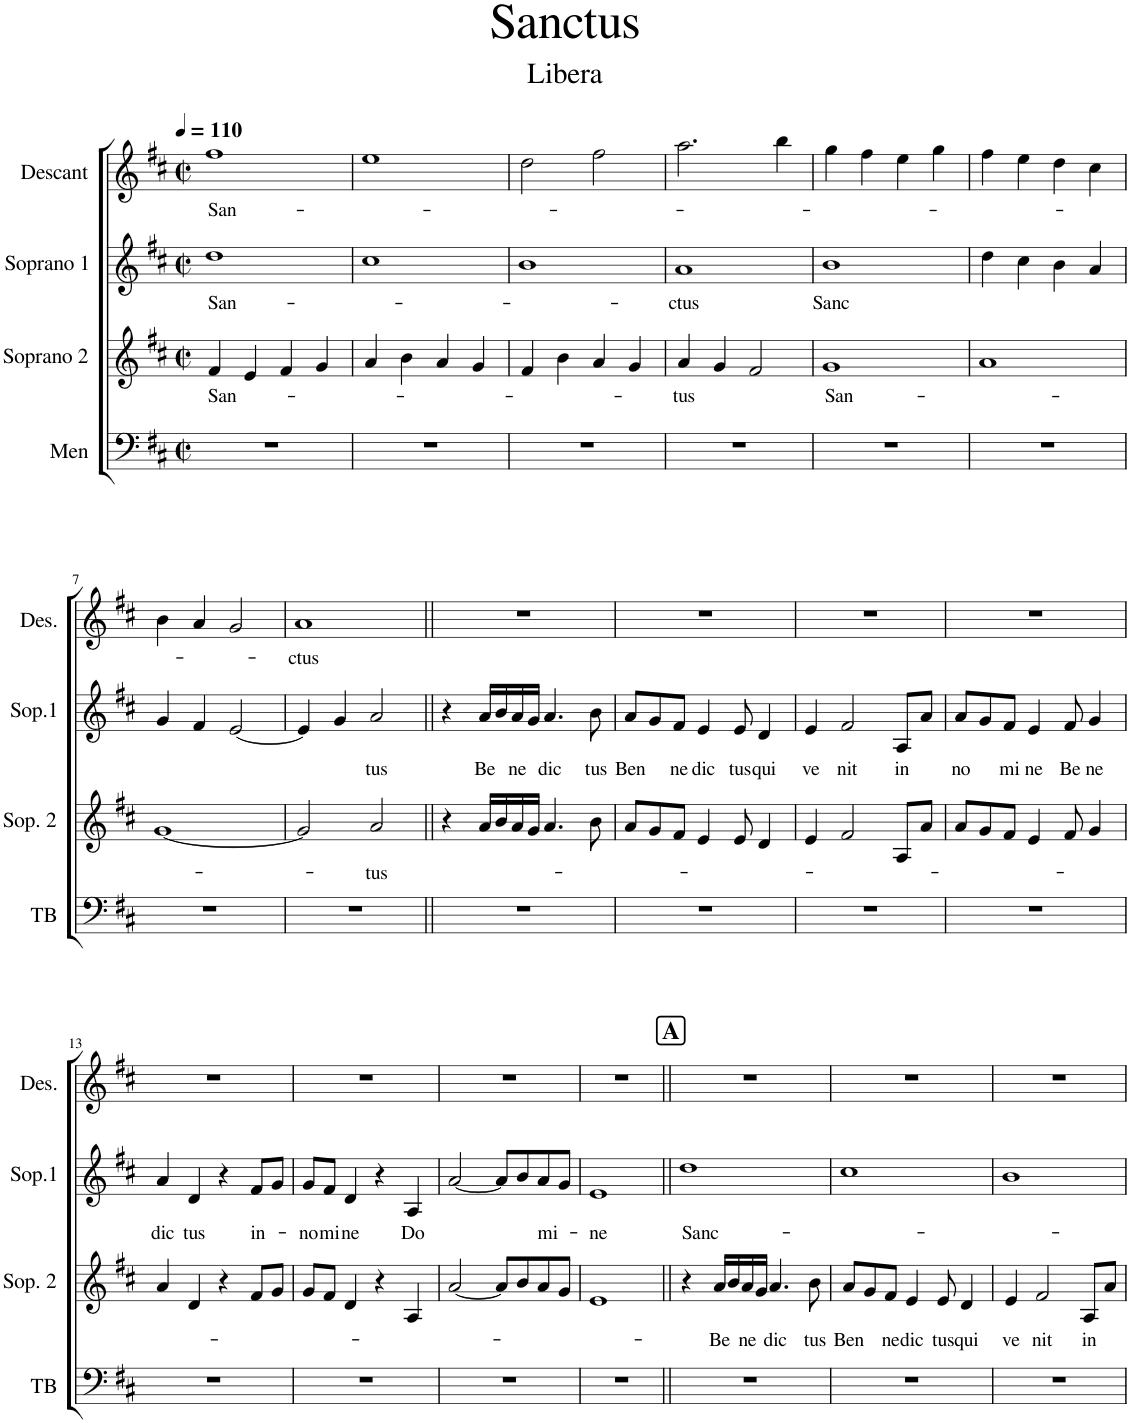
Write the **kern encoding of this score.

**kern	**kern	**text	**kern	**text	**kern	**text
*part4	*part3	*part3	*part2	*part2	*part1	*part1
*staff4	*staff3	*staff3	*staff2	*staff2	*staff1	*staff1
*I"Men	*I"Soprano 2	*	*I"Soprano 1	*	*I"Descant	*
*	*I'Sop. 2	*	*I'Sop.1	*	*I'Des.	*
*clefF4	*clefG2	*	*clefG2	*	*clefG2	*
*k[f#c#]	*k[f#c#]	*	*k[f#c#]	*	*k[f#c#]	*
*M2/2	*M2/2	*	*M2/2	*	*M2/2	*
*met(c|)	*met(c|)	*	*met(c|)	*	*met(c|)	*
*MM110	*MM110	*	*MM110	*	*MM110	*
=1	=1	=1	=1	=1	=1	=1
!	!	!LO:LY:b	!	!LO:LY:b	!	!LO:LY:b
1r	4f#/	San-	1dd	San-	1ff#	San-
.	4e/	.	.	.	.	.
.	4f#/	.	.	.	.	.
.	4g/	.	.	.	.	.
=2	=2	=2	=2	=2	=2	=2
1r	4a/	.	1cc#	.	1ee	.
.	4b\	.	.	.	.	.
.	4a/	.	.	.	.	.
.	4g/	.	.	.	.	.
=3	=3	=3	=3	=3	=3	=3
1r	4f#/	.	1b	.	2dd\	.
.	4b\	.	.	.	.	.
.	4a/	.	.	.	2ff#\	.
.	4g/	.	.	.	.	.
=4	=4	=4	=4	=4	=4	=4
!	!	!LO:LY:b	!	!LO:LY:b	!	!
1r	4a/	tus	1a	-ctus	2.aa\	.
.	4g/	.	.	.	.	.
.	2f#/	.	.	.	.	.
.	.	.	.	.	4bb\	.
=5	=5	=5	=5	=5	=5	=5
!	!	!LO:LY:b	!	!LO:LY:b	!	!
1r	1g	San-	1b	Sanc	4gg\	.
.	.	.	.	.	4ff#\	.
.	.	.	.	.	4ee\	.
.	.	.	.	.	4gg\	.
=6	=6	=6	=6	=6	=6	=6
1r	1a	.	4dd\	.	4ff#\	.
.	.	.	4cc#\	.	4ee\	.
.	.	.	4b\	.	4dd\	.
.	.	.	4a/	.	4cc#\	.
!!LO:LB:g=z
=7	=7	=7	=7	=7	=7	=7
1r	[1g	.	4g/	.	4b\	.
.	.	.	4f#/	.	4a/	.
.	.	.	[2e/	.	2g/	.
=8	=8	=8	=8	=8	=8	=8
!	!	!	!	!	!	!LO:LY:b
1r	2g/]	.	4e/]	.	1a	-ctus
.	.	.	4g/	.	.	.
!	!	!LO:LY:b	!	!LO:LY:b	!	!
.	2a/	tus	2a/	tus	.	.
=9||	=9||	=9||	=9||	=9||	=9||	=9||
1r	4r	.	4r	.	1r	.
!	!	!	!	!LO:LY:b	!	!
.	16a/LL	.	16a/LL	Be	.	.
.	16b/	.	16b/	.	.	.
!	!	!	!	!LO:LY:b	!	!
.	16a/	.	16a/	ne	.	.
.	16g/JJ	.	16g/JJ	.	.	.
!	!	!	!	!LO:LY:b	!	!
.	4.a/	.	4.a/	dic	.	.
!	!	!	!	!LO:LY:b	!	!
.	8b\	.	8b\	tus	.	.
=10	=10	=10	=10	=10	=10	=10
!	!	!	!	!LO:LY:b	!	!
1r	8a/L	.	8a/L	Ben	1r	.
.	8g/	.	8g/	.	.	.
!	!	!	!	!LO:LY:b	!	!
.	8f#/J	.	8f#/J	ne	.	.
!	!	!	!	!LO:LY:b	!	!
.	4e/	.	4e/	dic	.	.
!	!	!	!	!LO:LY:b	!	!
.	8e/	.	8e/	tus	.	.
!	!	!	!	!LO:LY:b	!	!
.	4d/	.	4d/	qui	.	.
=11	=11	=11	=11	=11	=11	=11
!	!	!	!	!LO:LY:b	!	!
1r	4e/	.	4e/	ve	1r	.
!	!	!	!	!LO:LY:b	!	!
.	2f#/	.	2f#/	nit	.	.
!	!	!	!	!LO:LY:b	!	!
.	8A/L	.	8A/L	in	.	.
.	8a/J	.	8a/J	.	.	.
=12	=12	=12	=12	=12	=12	=12
!	!	!	!	!LO:LY:b	!	!
1r	8a/L	.	8a/L	no	1r	.
.	8g/	.	8g/	.	.	.
!	!	!	!	!LO:LY:b	!	!
.	8f#/J	.	8f#/J	mi	.	.
!	!	!	!	!LO:LY:b	!	!
.	4e/	.	4e/	ne	.	.
!	!	!	!	!LO:LY:b	!	!
.	8f#/	.	8f#/	Be	.	.
!	!	!	!	!LO:LY:b	!	!
.	4g/	.	4g/	ne	.	.
!!LO:LB:g=z
=13	=13	=13	=13	=13	=13	=13
!	!	!	!	!LO:LY:b	!	!
1r	4a/	.	4a/	dic	1r	.
!	!	!	!	!LO:LY:b	!	!
.	4d/	.	4d/	tus	.	.
.	4r	.	4r	.	.	.
!	!	!	!	!LO:LY:b	!	!
.	8f#/L	.	8f#/L	in-	.	.
.	8g/J	.	8g/J	.	.	.
=14	=14	=14	=14	=14	=14	=14
!	!	!	!	!LO:LY:b	!	!
1r	8g/L	.	8g/L	-no	1r	.
!	!	!	!	!LO:LY:b	!	!
.	8f#/J	.	8f#/J	mi	.	.
!	!	!	!	!LO:LY:b	!	!
.	4d/	.	4d/	ne	.	.
.	4r	.	4r	.	.	.
!	!	!	!	!LO:LY:b	!	!
.	4A/	.	4A/	Do	.	.
=15	=15	=15	=15	=15	=15	=15
1r	[2a/	.	[2a/	.	1r	.
.	8a/L]	.	8a/L]	.	.	.
.	8b/	.	8b/	.	.	.
!	!	!	!	!LO:LY:b	!	!
.	8a/	.	8a/	mi-	.	.
.	8g/J	.	8g/J	.	.	.
=16	=16	=16	=16	=16	=16	=16
!	!	!	!	!LO:LY:b	!	!
1r	1e	.	1e	-ne	1r	.
!!LO:REH:place=s1:a:B:cj:fs=14:t=A
=17||	=17||	=17||	=17||	=17||	=17||	=17||
!	!	!	!	!LO:LY:b	!	!
1r	4r	.	1dd	Sanc-	1r	.
!	!	!LO:LY:b	!	!	!	!
.	16a/LL	Be	.	.	.	.
.	16b/	.	.	.	.	.
!	!	!LO:LY:b	!	!	!	!
.	16a/	ne	.	.	.	.
.	16g/JJ	.	.	.	.	.
!	!	!LO:LY:b	!	!	!	!
.	4.a/	dic	.	.	.	.
!	!	!LO:LY:b	!	!	!	!
.	8b\	tus	.	.	.	.
=18	=18	=18	=18	=18	=18	=18
!	!	!LO:LY:b	!	!	!	!
1r	8a/L	Ben	1cc#	.	1r	.
.	8g/	.	.	.	.	.
!	!	!LO:LY:b	!	!	!	!
.	8f#/J	ne	.	.	.	.
!	!	!LO:LY:b	!	!	!	!
.	4e/	dic	.	.	.	.
!	!	!LO:LY:b	!	!	!	!
.	8e/	tus	.	.	.	.
!	!	!LO:LY:b	!	!	!	!
.	4d/	qui	.	.	.	.
=19	=19	=19	=19	=19	=19	=19
!	!	!LO:LY:b	!	!	!	!
1r	4e/	ve	1b	.	1r	.
!	!	!LO:LY:b	!	!	!	!
.	2f#/	nit	.	.	.	.
!	!	!LO:LY:b	!	!	!	!
.	8A/L	in	.	.	.	.
.	8a/J	.	.	.	.	.
=	=	=	=	=	=	=
*-	*-	*-	*-	*-	*-	*-
